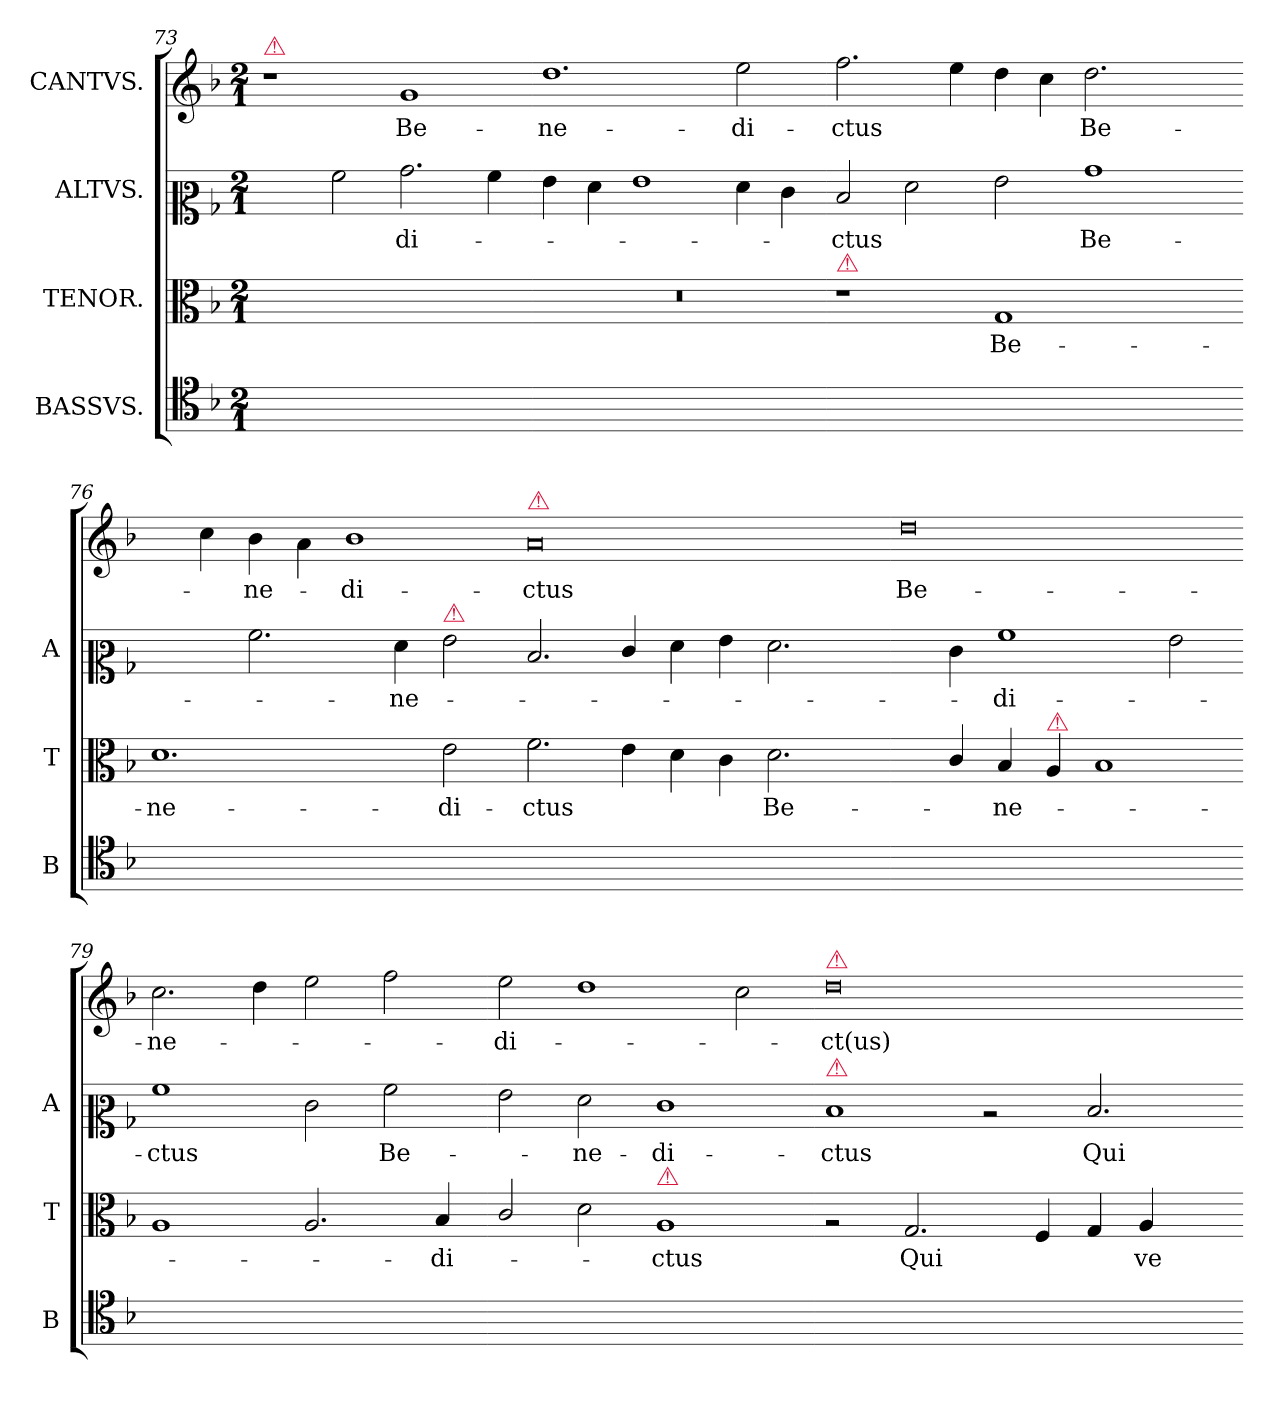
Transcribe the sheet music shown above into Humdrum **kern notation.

**kern	**kern	**text	**kern	**text	**kern	**text
*part4	*part3	*part3	*part2	*part2	*part1	*part1
*staff4	*staff3	*staff3	*staff2	*staff2	*staff1	*staff1
*I"BASSVS.	*I"TENOR.	*	*I"ALTVS.	*	*I"CANTVS.	*
*I'B	*I'T	*	*I'A	*	*	*
*clefC4	*clefC3	*	*clefC2	*	*clefG2	*
*k[b-]	*k[b-]	*	*k[b-]	*	*k[b-]	*
*M2/1	*M2/1	*	*M2/1	*	*M2/1	*
=73	=73	=73	=73	=73	=73	=73
!	!	!	!	!	!LO:TX:a:color=crimson:t=⚠	!
0ryy	0ryy	.	2ryy	.	1r	.
.	.	.	2a\	.	.	.
.	.	.	2.b-\	-di-	1g	Be-
.	.	.	4a\	.	.	.
=74-	=74-	=74-	=74-	=74-	=74-	=74-
0ryy	0r	.	4g\	.	1.dd	-ne-
.	.	.	4f\	.	.	.
.	.	.	1g	.	.	.
.	.	.	4f\	.	2ee\	-di-
.	.	.	4e\	.	.	.
=75-	=75-	=75-	=75-	=75-	=75-	=75-
!	!LO:TX:a:color=crimson:t=⚠	!	!	!	!	!
0ryy	1r	.	2d/	-ctus	2.ff\	-ctus
.	.	.	2f\	.	.	.
.	.	.	.	.	4ee\	.
.	1G	Be-	2g\	.	4dd\	.
.	.	.	.	.	4cc\	.
!	!	!	!	!	!	!LO:LY:i
.	.	.	1b-\	Be-	2.dd\	Be-
2ryy	2ryy	.	.	.	.	.
.	.	.	.	.	4ryy	.
=76-	=76-	=76-	=76-	=76-	=76-	=76-
0ryy	1.d	-ne-	2ryy	.	4ryy	.
.	.	.	.	.	4cc\	.
!	!	!	!	!	!	!LO:LY:i
.	.	.	2.a\	.	4b-\	-ne-
.	.	.	.	.	4a\	.
!	!	!	!	!	!	!LO:LY:i
.	.	.	.	.	1b-	-di-
.	.	.	4f\	-ne-	.	.
!	!	!	!LO:TX:a:color=crimson:t=⚠	!	!	!
.	2e\	di-	2g\	.	.	.
=77-	=77-	=77-	=77-	=77-	=77-	=77-
!	!	!	!	!	!LO:TX:a:color=crimson:t=⚠	!
!	!	!	!	!	!	!LO:LY:i
0ryy	2.f\	-ctus	2.d/	.	0a	-ctus
.	4e\	.	4e/	.	.	.
.	4d\	.	4f\	.	.	.
.	4c\	.	4g\	.	.	.
.	2.d\	Be-	2.f\	.	.	.
4ryy	.	.	.	.	4ryy	.
=78-	=78-	=78-	=78-	=78-	=78-	=78-
0ryy	4ryy	.	4ryy	.	0dd	Be-
.	4c/	.	4e\	.	.	.
.	4B-/	-ne-	1a	-di-	.	.
!	!LO:TX:a:color=crimson:t=⚠	!	!	!	!	!
.	4A/	.	.	.	.	.
.	1B-	.	.	.	.	.
.	.	.	2g\	.	.	.
=79-	=79-	=79-	=79-	=79-	=79-	=79-
0ryy	1A	.	1a	-ctus	2.cc\	-ne-
.	.	.	.	.	4dd\	.
.	2.A/	.	2e\	.	2ee\	.
!	!	!	!	!LO:LY:i	!	!
.	.	.	2a\	Be-	2ff\	.
.	4B-/	-di-	.	.	.	.
=80-	=80-	=80-	=80-	=80-	=80-	=80-
0ryy	2c/	.	2g\	.	2ee\	-di-
!	!	!	!	!LO:LY:i	!	!
.	2d\	.	2f\	-ne-	1dd	.
!	!LO:TX:a:color=crimson:t=⚠	!	!	!	!	!
!	!	!	!	!LO:LY:i	!	!
.	1A	-ctus	1e	-di-	.	.
.	.	.	.	.	2cc\	.
=81-	=81-	=81-	=81-	=81-	=81-	=81-
!	!	!	!	!	!LO:TX:a:color=crimson:t=⚠	!
!	!	!	!LO:TX:a:color=crimson:t=⚠	!	!	!
!	!	!	!	!LO:LY:i	!	!
0ryy	2rA	.	1d	-ctus	0dd	-ct(us)
.	2.G/	Qui	.	.	.	.
.	.	.	2rc	.	.	.
.	4F/	.	.	.	.	.
.	4G/	.	2.d/	Qui	.	.
.	4A/	ve-	.	.	.	.
4ryy	4ryy	.	.	.	4ryy	.
=-	=-	=-	=-	=-	=-	=-
*-	*-	*-	*-	*-	*-	*-
